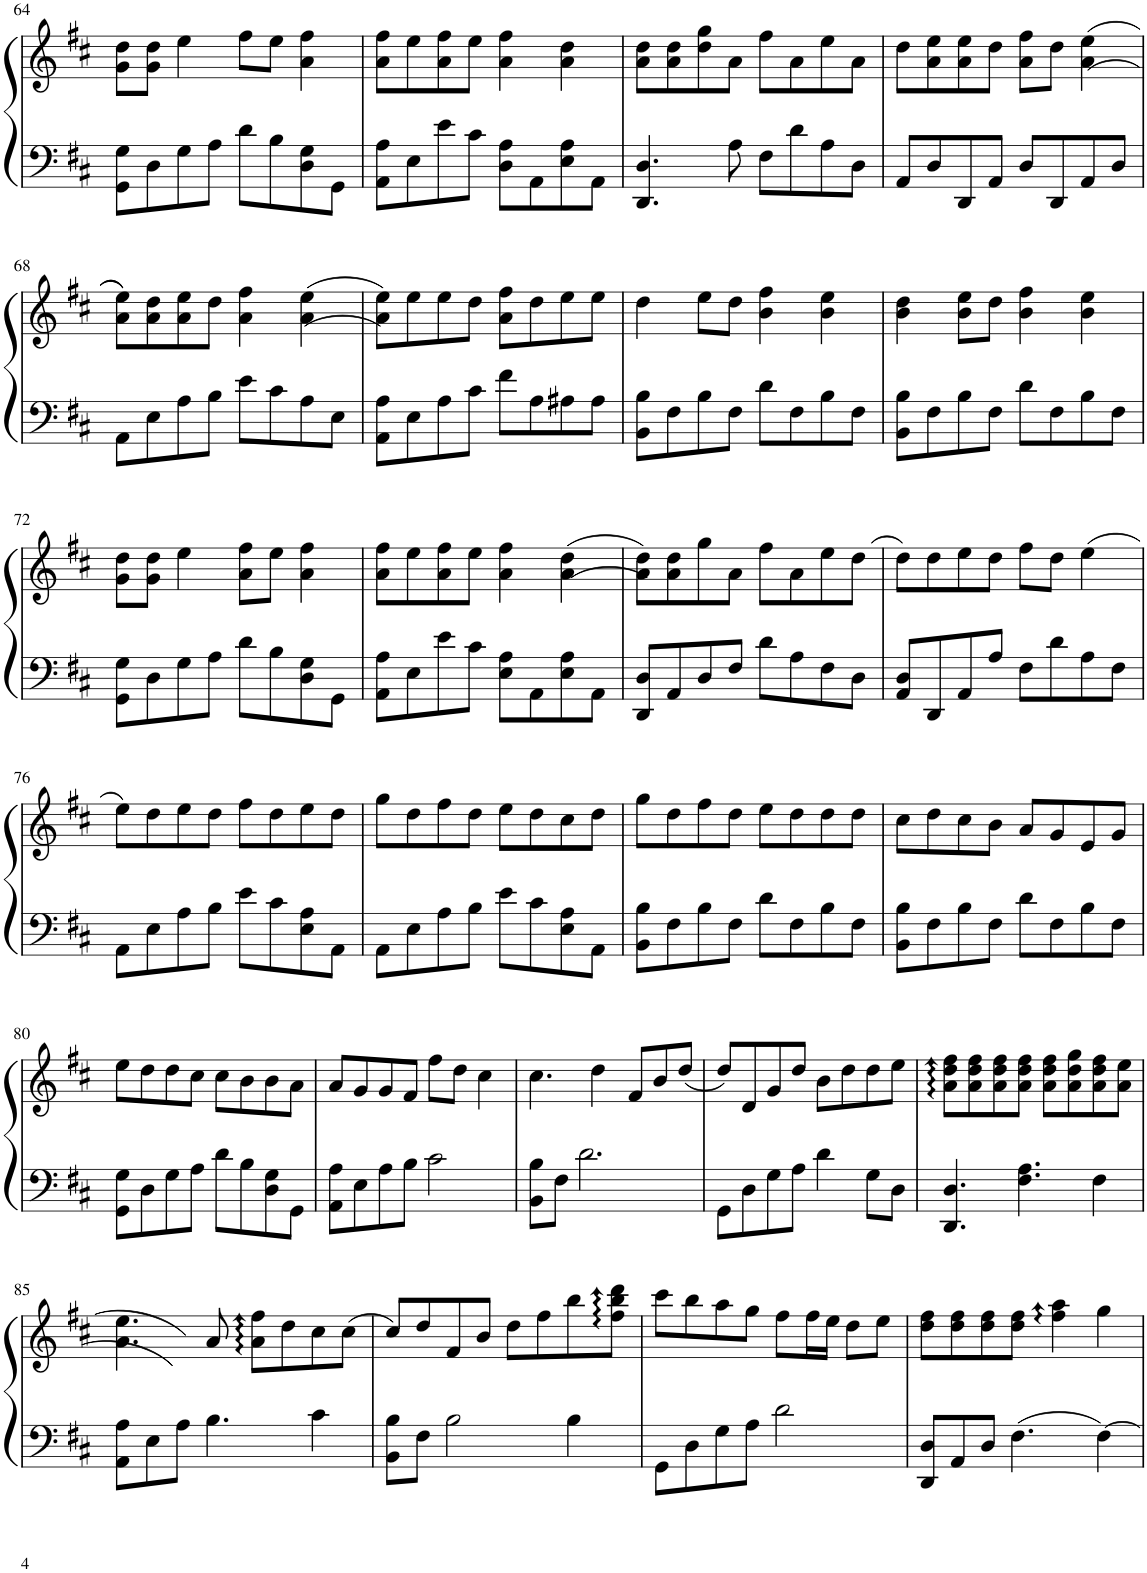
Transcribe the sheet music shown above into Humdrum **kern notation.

**kern	**kern
*part1	*part1
*staff2	*staff1
*I"Piano	*
*I'Pno.	*
!!LO:PB:g=z
*clefF4	*clefG2
*k[f#c#]	*k[f#c#]
*M4/4	*M4/4
=64	=64
8GG\ 8G\L	8g\ 8dd\L
8D\	8g\ 8dd\J
8G\	4ee\
8A\J	.
8d\L	8ff#\L
8B\	8ee\J
8D\ 8G\	4a\ 4ff#\
8GG\J	.
=65	=65
8AA\ 8A\L	8a\ 8ff#\L
8E\	8ee\
8e\	8a\ 8ff#\
8c#\J	8ee\J
8D\ 8A\L	4a\ 4ff#\
8AA\	.
8E\ 8A\	4a\ 4dd\
8AA\J	.
=66	=66
4.DD/ 4.D/	8a\ 8dd\L
.	8a\ 8dd\
.	8dd\ 8gg\
8A\	8a\J
8F#\L	8ff#\L
8d\	8a\
8A\	8ee\
8D\J	8a\J
=67	=67
8AA/L	8dd\L
8D/	8a\ 8ee\
8DD/	8a\ 8ee\
8AA/J	8dd\J
8D/L	8a\ 8ff#\L
8DD/	8dd\J
8AA/	((4a\ 4ee\
8D/J	.
!!LO:LB:g=z
=68	=68
8AA\L	8a\ 8ee\L))
8E\	8a\ 8dd\
8A\	8a\ 8ee\
8B\J	8dd\J
8e\L	4a\ 4ff#\
8c#\	.
8A\	((4a\ 4ee\
8E\J	.
=69	=69
8AA\ 8A\L	8a\ 8ee\L))
8E\	8ee\
8A\	8ee\
8c#\J	8dd\J
8f#\L	8a\ 8ff#\L
8A\	8dd\
8A#X\	8ee\
8A#\J	8ee\J
=70	=70
8BB\ 8B\L	4dd\
8F#\	.
8B\	8ee\L
8F#\J	8dd\J
8d\L	4b\ 4ff#\
8F#\	.
8B\	4b\ 4ee\
8F#\J	.
=71	=71
8BB\ 8B\L	4b\ 4dd\
8F#\	.
8B\	8b\ 8ee\L
8F#\J	8dd\J
8d\L	4b\ 4ff#\
8F#\	.
8B\	4b\ 4ee\
8F#\J	.
!!LO:LB:g=z
=72	=72
8GG\ 8G\L	8g\ 8dd\L
8D\	8g\ 8dd\J
8G\	4ee\
8A\J	.
8d\L	8a\ 8ff#\L
8B\	8ee\J
8D\ 8G\	4a\ 4ff#\
8GG\J	.
=73	=73
8AA\ 8A\L	8a\ 8ff#\L
8E\	8ee\
8e\	8a\ 8ff#\
8c#\J	8ee\J
8E\ 8A\L	4a\ 4ff#\
8AA\	.
8E\ 8A\	((4a\ 4dd\
8AA\J	.
=74	=74
8DD/ 8D/L	8a\ 8dd\L))
8AA/	8a\ 8dd\
8D/	8gg\
8F#/J	8a\J
8d\L	8ff#\L
8A\	8a\
8F#\	8ee\
8D\J	8dd\J
=75	=75
8AA/ 8D/L	(8dd\L
8DD/	8dd\)
8AA/	8ee\
8A/J	8dd\J
8F#\L	8ff#\L
8d\	8dd\J
8A\	(4ee\
8F#\J	.
!!LO:LB:g=z
=76	=76
8AA\L	8ee\L)
8E\	8dd\
8A\	8ee\
8B\J	8dd\J
8e\L	8ff#\L
8c#\	8dd\
8E\ 8A\	8ee\
8AA\J	8dd\J
=77	=77
8AA\L	8gg\L
8E\	8dd\
8A\	8ff#\
8B\J	8dd\J
8e\L	8ee\L
8c#\	8dd\
8E\ 8A\	8cc#\
8AA\J	8dd\J
=78	=78
8BB\ 8B\L	8gg\L
8F#\	8dd\
8B\	8ff#\
8F#\J	8dd\J
8d\L	8ee\L
8F#\	8dd\
8B\	8dd\
8F#\J	8dd\J
=79	=79
8BB\ 8B\L	8cc#\L
8F#\	8dd\
8B\	8cc#\
8F#\J	8b\J
8d\L	8a/L
8F#\	8g/
8B\	8e/
8F#\J	8g/J
!!LO:LB:g=z
=80	=80
8GG\ 8G\L	8ee\L
8D\	8dd\
8G\	8dd\
8A\J	8cc#\J
8d\L	8cc#\L
8B\	8b\
8D\ 8G\	8b\
8GG\J	8a\J
=81	=81
8AA\ 8A\L	8a/L
8E\	8g/
8A\	8g/
8B\J	8f#/J
2c#\	8ff#\L
.	8dd\J
.	4cc#\
=82	=82
8BB\ 8B\L	4.cc#\
8F#\J	.
2.d\	.
.	4dd\
.	8f#/L
.	8b/
.	(8dd/J
=83	=83
8GG\L	8dd/L)
8D\	8d/
8G\	8g/
8A\J	8dd/J
4d\	8b\L
.	8dd\
8G\L	8dd\
8D\J	8ee\J
=84	=84
4.DD/ 4.D/	8a\ 8dd\ 8ff#\L
.	8a\ 8dd\ 8ff#\
.	8a\ 8dd\ 8ff#\
4.F#\ 4.A\	8a\ 8dd\ 8ff#\J
.	8a\ 8dd\ 8ff#\L
.	8a\ 8dd\ 8gg\
4F#\	8a\ 8dd\ 8ff#\
.	8a\ 8ee\J
!!LO:LB:g=z
=85	=85
8AA\ 8A\L	((4.a\ 4.ee\
8E\	.
8A\J	.
4.B\	8a/))
.	8a\ 8ff#\L
.	8dd\
4c#\	8cc#\
.	(8cc#\J
=86	=86
8BB\ 8B\L	8cc#/L)
8F#\J	8dd/
2B\	8f#/
.	8b/J
.	8dd\L
.	8ff#\
4B\	8bb\
.	8ff#\ 8bb\ 8ddd\J
=87	=87
8GG\L	8ccc#\L
8D\	8bb\
8G\	8aa\
8A\J	8gg\J
2d\	8ff#\L
.	16ff#\L
.	16ee\JJ
.	8dd\L
.	8ee\J
=88	=88
8DD/ 8D/L	8dd\ 8ff#\L
8AA/	8dd\ 8ff#\
8D/J	8dd\ 8ff#\
4.F#\	8dd\ 8ff#\J
.	4ff#\ 4aa\
[4F#\	4gg\
=	=
*-	*-
